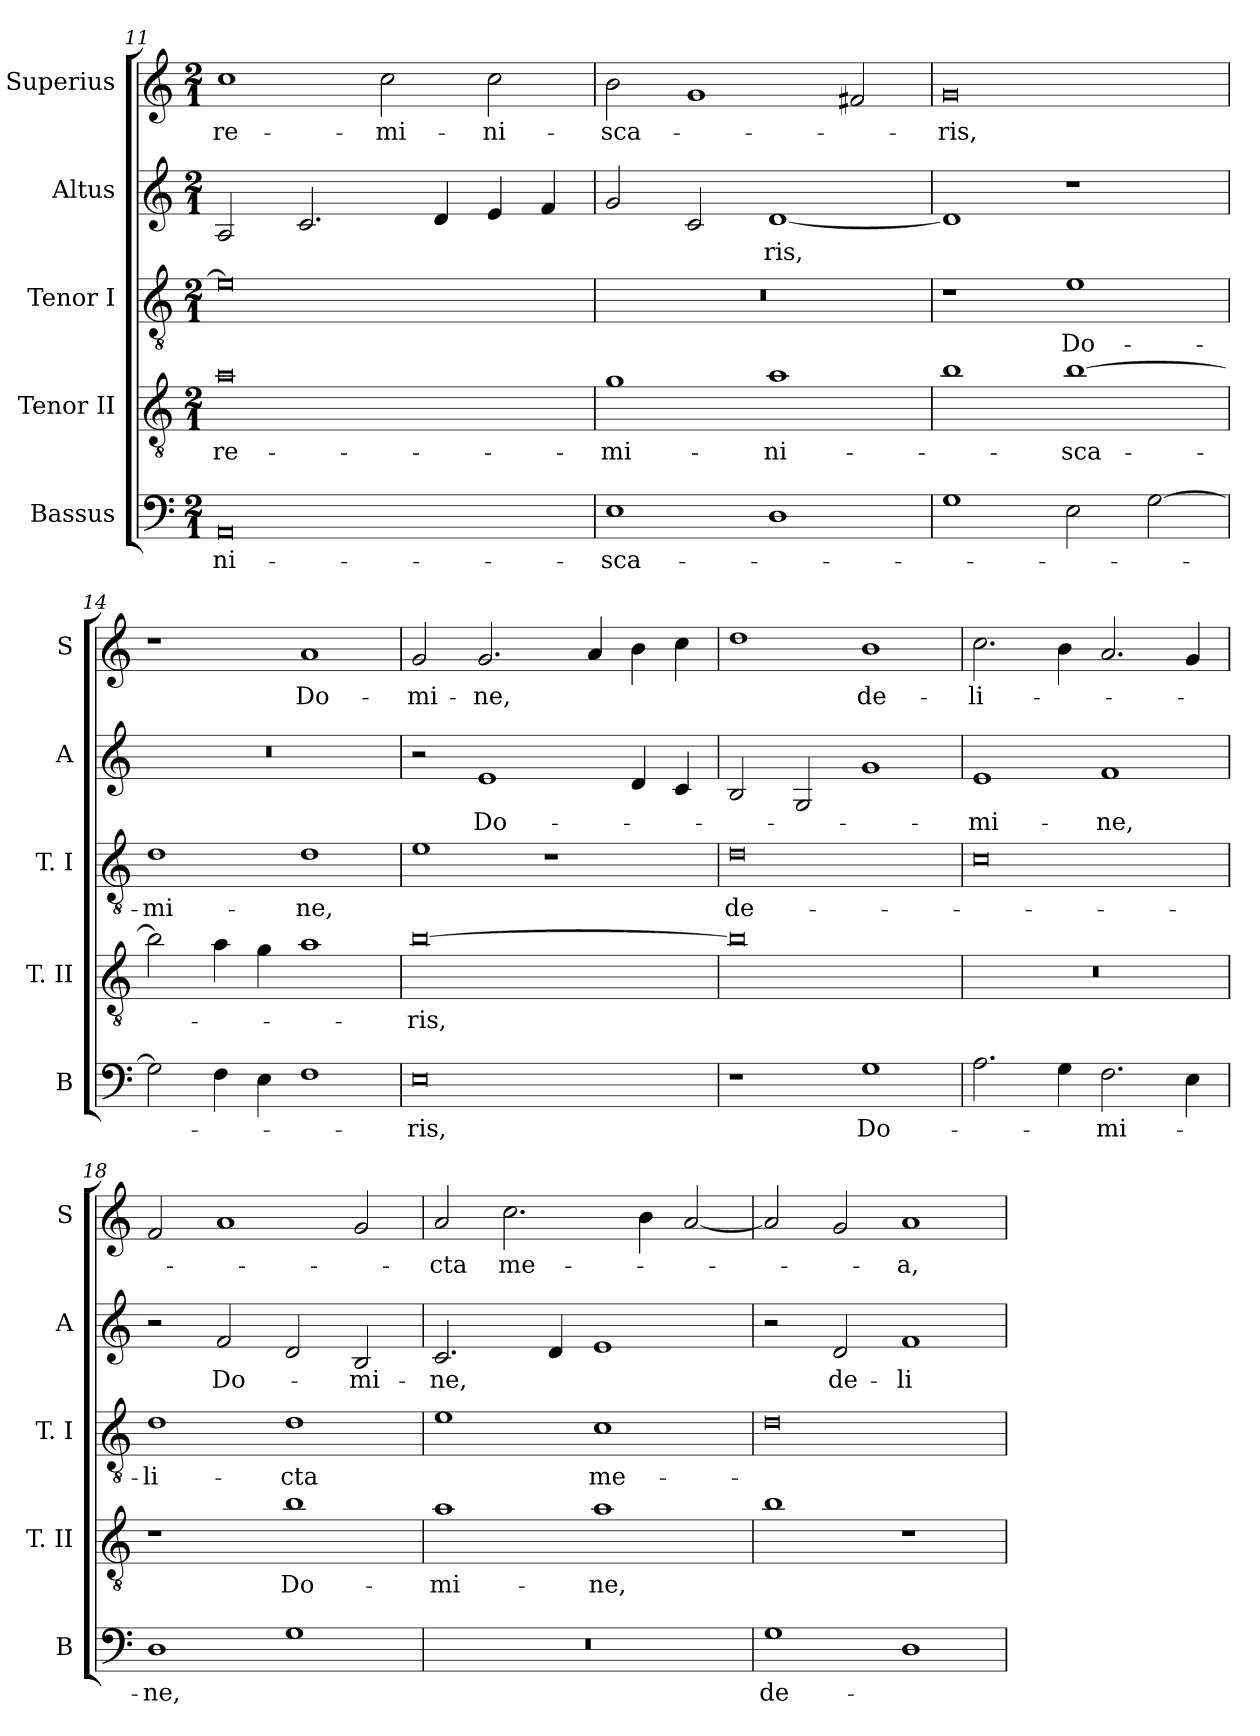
**kern	**text	**kern	**text	**kern	**text	**kern	**text	**kern	**text
*part5	*part5	*part4	*part4	*part3	*part3	*part2	*part2	*part1	*part1
*staff5	*staff5	*staff4	*staff4	*staff3	*staff3	*staff2	*staff2	*staff1	*staff1
*I"Bassus	*	*I"Tenor II	*	*I"Tenor I	*	*I"Altus	*	*I"Superius	*
*I'B	*	*I'T. II	*	*I'T. I	*	*I'A	*	*I'S	*
*clefF4	*	*clefGv2	*	*clefGv2	*	*clefG2	*	*clefG2	*
*k[]	*	*k[]	*	*k[]	*	*k[]	*	*k[]	*
*C:	*	*C:	*	*C:	*	*C:	*	*C:	*
*M2/1	*	*M2/1	*	*M2/1	*	*M2/1	*	*M2/1	*
=11	=11	=11	=11	=11	=11	=11	=11	=11	=11
0AA	-ni-	0a	re-	0e]	.	2A	.	1cc	re-
.	.	.	.	.	.	2.c	.	.	.
.	.	.	.	.	.	.	.	2cc	-mi-
.	.	.	.	.	.	4d	.	.	.
.	.	.	.	.	.	4e	.	2cc	-ni-
.	.	.	.	.	.	4f	.	.	.
=12	=12	=12	=12	=12	=12	=12	=12	=12	=12
1E	-sca-	1g	-mi-	0r	.	2g	.	2b	-sca-
.	.	.	.	.	.	2c	.	1g	.
1D	.	1a	-ni-	.	.	[1d	-ris,	.	.
.	.	.	.	.	.	.	.	2f#X	.
=13	=13	=13	=13	=13	=13	=13	=13	=13	=13
1G	.	1b	.	1r	.	1d]	.	0g	-ris,
2E	.	[1b	-sca-	1e	Do-	1r	.	.	.
[2G	.	.	.	.	.	.	.	.	.
=14	=14	=14	=14	=14	=14	=14	=14	=14	=14
2G]	.	2b]	.	1d	-mi-	0r	.	1r	.
4F	.	4a	.	.	.	.	.	.	.
4E	.	4g	.	.	.	.	.	.	.
1F	.	1a	.	1d	-ne,	.	.	1a	Do-
=15	=15	=15	=15	=15	=15	=15	=15	=15	=15
0E	-ris,	[0b	-ris,	1e	.	2r	.	2g	-mi-
.	.	.	.	.	.	1e	Do-	2.g	-ne,
.	.	.	.	1r	.	.	.	.	.
.	.	.	.	.	.	.	.	4a	.
.	.	.	.	.	.	4d	.	4b	.
.	.	.	.	.	.	4c	.	4cc	.
=16	=16	=16	=16	=16	=16	=16	=16	=16	=16
1r	.	0b]	.	0d	de-	2B	.	1dd	.
.	.	.	.	.	.	2G	.	.	.
1G	Do-	.	.	.	.	1g	.	1b	de-
=17	=17	=17	=17	=17	=17	=17	=17	=17	=17
2.A	.	0r	.	0c	.	1e	-mi-	2.cc	-li-
4G	.	.	.	.	.	.	.	4b	.
2.F	-mi-	.	.	.	.	1f	-ne,	2.a	.
4E	.	.	.	.	.	.	.	4g	.
=18	=18	=18	=18	=18	=18	=18	=18	=18	=18
1D	-ne,	1r	.	1d	-li-	2r	.	2f	.
.	.	.	.	.	.	2f	Do-	1a	.
1G	.	1b	Do-	1d	-cta	2d	.	.	.
.	.	.	.	.	.	2B	-mi-	2g	.
=19	=19	=19	=19	=19	=19	=19	=19	=19	=19
0r	.	1a	-mi-	1e	.	2.c	-ne,	2a	-cta
.	.	.	.	.	.	.	.	2.cc	me-
.	.	.	.	.	.	4d	.	.	.
.	.	1a	-ne,	1c	me-	1e	.	.	.
.	.	.	.	.	.	.	.	4b	.
.	.	.	.	.	.	.	.	[2a	.
=20	=20	=20	=20	=20	=20	=20	=20	=20	=20
1G	de-	1b	.	0d	.	2r	.	2a]	.
.	.	.	.	.	.	2d	de-	2g	.
1D	.	1r	.	.	.	1f	-li-	1a	-a,
=	=	=	=	=	=	=	=	=	=
*-	*-	*-	*-	*-	*-	*-	*-	*-	*-
